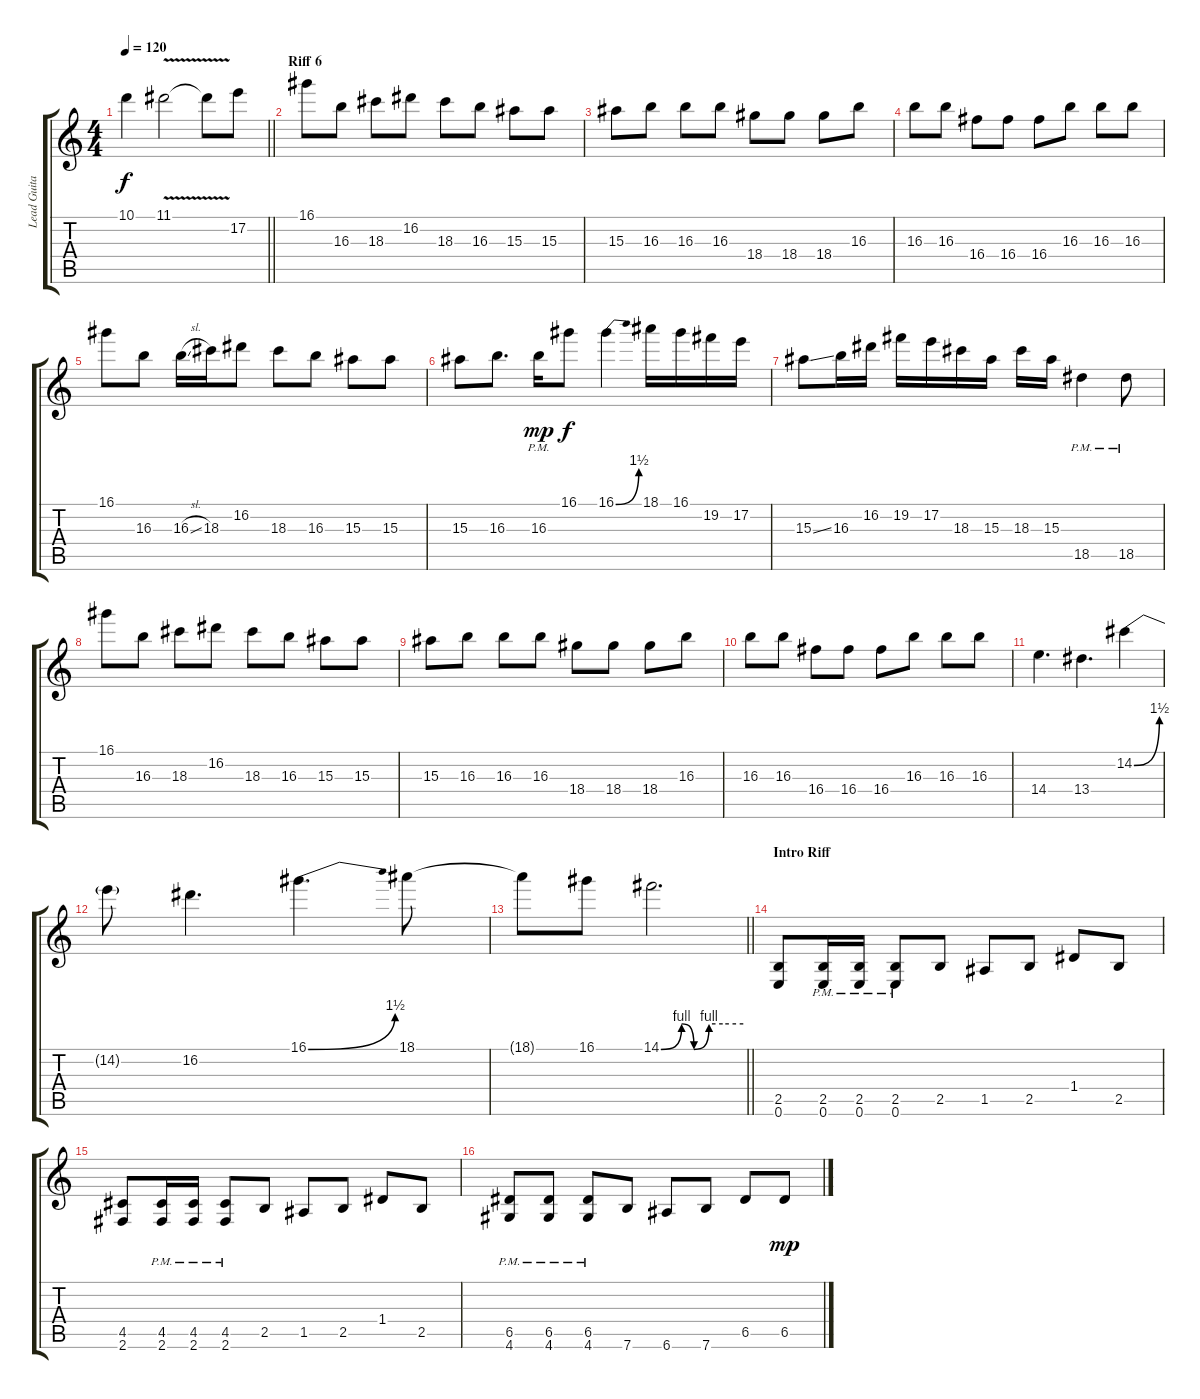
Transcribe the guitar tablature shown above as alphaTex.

\track ("Lead Guitar" "Lead Guita") {instrument overdrivenguitar}
\staff {score tabs}
\tuning (E4 B3 G3 D3 A2 E2) {hide}
\ts (4 4)
\tempo 120
\clef g2
\barLineRight lightlight
\ks c
10.1{t}.4{dy f} 11.1{v}.2 11.1{t}.8 17.2.8 |
\section ("" "Riff 6")
16.1.8 16.3.8 18.3.8 16.2.8 18.3.8 16.3.8 15.3.8 15.3.8 |
15.3.8 16.3.8 16.3.8 16.3.8 18.4.8 18.4.8 18.4.8 16.3.8 |
16.3.8 16.3.8 16.4.8 16.4.8 16.4.8 16.3.8 16.3.8 16.3.8 |
16.1.8 16.3.8 16.3{sl}.16 18.3.16 16.2.8 18.3.8 16.3.8 15.3.8 15.3.8 |
15.3.8 16.3.8{d} 16.3{pm}.16{dy mp} 16.1.8{dy f} 16.1{be (bend 0 0 60 6)}.4 18.1.16 16.1.16 19.2.16 17.2.16 |
15.3{ss}.8 16.3.16 16.2.16 19.2.16 17.2.16 18.3.16 15.3.16 18.3.16 15.3.16 18.5{pm}.4 18.5{pm}.8 |
16.1.8 16.3.8 18.3.8 16.2.8 18.3.8 16.3.8 15.3.8 15.3.8 |
15.3.8 16.3.8 16.3.8 16.3.8 18.4.8 18.4.8 18.4.8 16.3.8 |
16.3.8 16.3.8 16.4.8 16.4.8 16.4.8 16.3.8 16.3.8 16.3.8 |
14.4.4{d} 13.4.4{d} 14.2{be (bend 0 0 60 6)}.4 |
14.2{t}.8 16.2.4{d} 16.1{be (bend 0 0 60 6)}.4{d} 18.1.8 |
\barLineRight lightlight
18.1{t}.8 16.1.8 14.1{be (custom 0 0 15 4 24 0 35 4 45 4 60 4)}.2{d} |
\section ("" "Intro Riff")
(2.5 0.6).8{volume 12 balance 2} (2.5{pm} 0.6{pm}).16 (2.5{pm} 0.6{pm}).16 (2.5{pm} 0.6{pm}).8 2.5.8 1.5.8 2.5.8 1.4.8 2.5.8 |
(4.5 2.6).8 (4.5{pm} 2.6{pm}).16 (4.5{pm} 2.6{pm}).16 (4.5{pm} 2.6{pm}).8 2.5.8 1.5.8 2.5.8 1.4.8 2.5.8 |
(6.5{pm} 4.6{pm}).8 (6.5{pm} 4.6{pm}).8 (6.5{pm} 4.6{pm}).8 7.6.8 6.6.8 7.6.8 6.5.8 6.5.8{dy mp}
